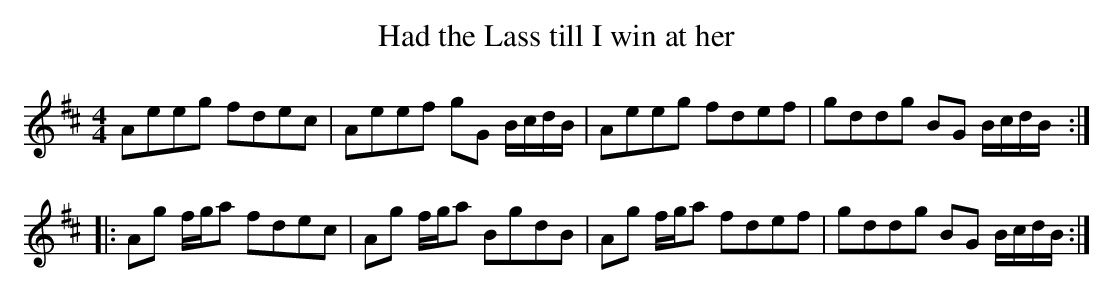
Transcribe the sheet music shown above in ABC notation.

X:1
T: Had the Lass till I win at her
M: 4/4
L: 1/8
K: Amix
Aeeg fdec|Aeef gG B/c/d/B/|Aeeg fdef|gddg BG B/c/d/B/:|
|:Ag f/g/a fdec|Ag f/g/a BgdB|Ag f/g/a fdef|gddg BG B/c/d/B/:|
